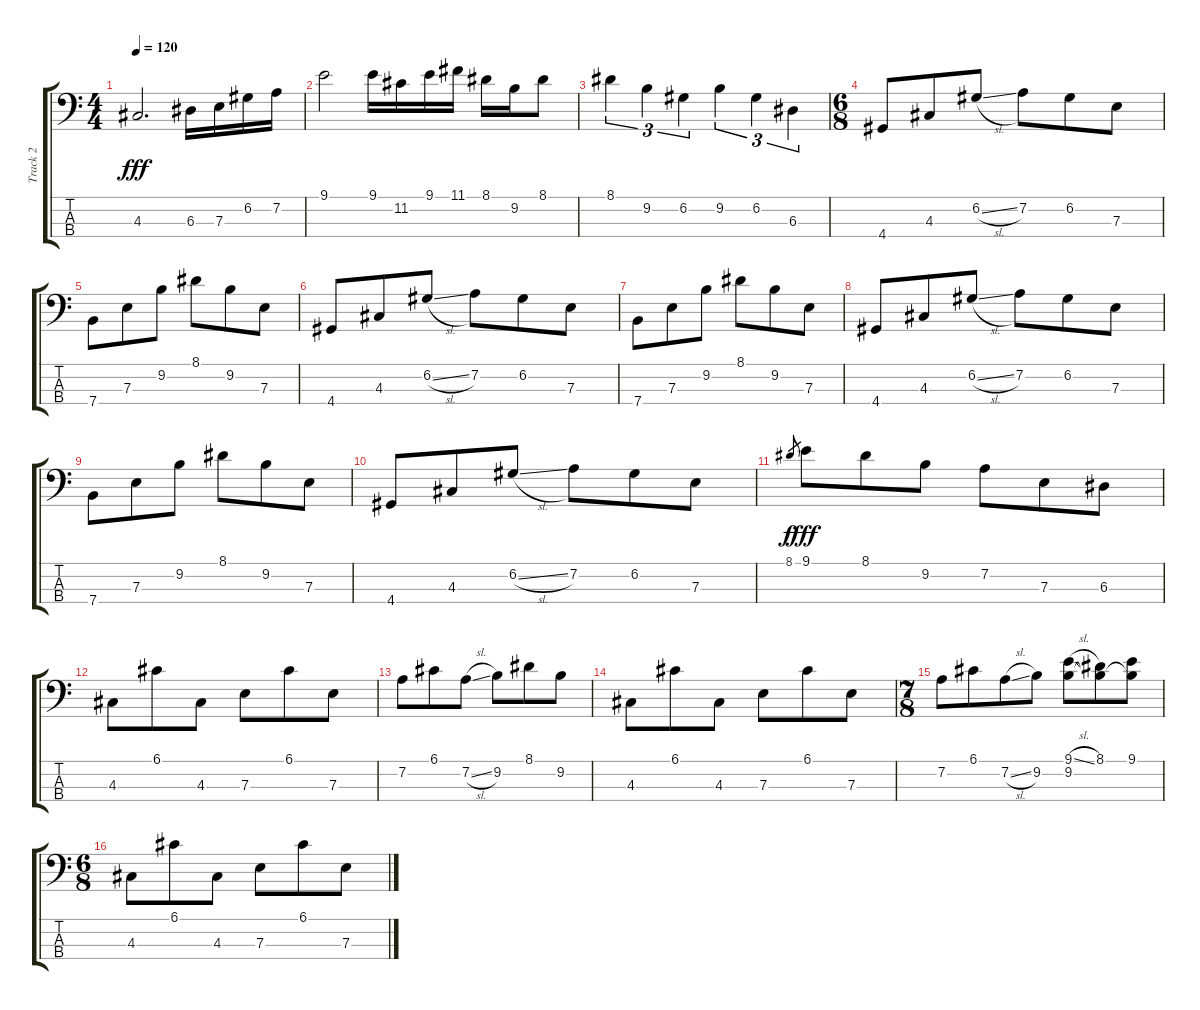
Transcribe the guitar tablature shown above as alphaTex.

\track ("Track 2" "Track 2") {instrument electricbassfinger}
\staff {score tabs}
\tuning (G2 D2 A1 E1) {hide}
\ts (4 4)
\tempo 120
\clef f4
\ks c
4.3.2{d dy fff} 6.3.16 7.3.16 6.2.16 7.2.16 |
9.1.2 9.1.16 11.2.16 9.1.16 11.1.16 8.1.16 9.2.16 8.1.8 |
8.1.4{tu (3 2)} 9.2.4{tu (3 2)} 6.2.4{tu (3 2)} 9.2.4{tu (3 2)} 6.2.4{tu (3 2)} 6.3.4{tu (3 2)} |
\ts (6 8)
4.4.8 4.3.8 6.2{sl}.8 7.2.8 6.2.8 7.3.8 |
7.4.8 7.3.8 9.2.8 8.1.8 9.2.8 7.3.8 |
4.4.8 4.3.8 6.2{sl}.8 7.2.8 6.2.8 7.3.8 |
7.4.8 7.3.8 9.2.8 8.1.8 9.2.8 7.3.8 |
4.4.8 4.3.8 6.2{sl}.8 7.2.8 6.2.8 7.3.8 |
7.4.8 7.3.8 9.2.8 8.1.8 9.2.8 7.3.8 |
4.4.8 4.3.8 6.2{sl}.8 7.2.8 6.2.8 7.3.8 |
8.1.8{gr dy f} 9.1.8{dy fff} 8.1.8 9.2.8 7.2.8 7.3.8 6.3.8 |
4.3.8 6.1.8 4.3.8 7.3.8 6.1.8 7.3.8 |
7.2.8 6.1.8 7.2{sl}.8 9.2.8 8.1.8 9.2.8 |
4.3.8 6.1.8 4.3.8 7.3.8 6.1.8 7.3.8 |
\ts (7 8)
7.2.8 6.1.8 7.2{sl}.8 9.2.8 (9.1{sl} 9.2).8 (8.1 9.2{t}).8 (9.1 9.2{t}).8 |
\ts (6 8)
4.3.8 6.1.8 4.3.8 7.3.8 6.1.8 7.3.8
